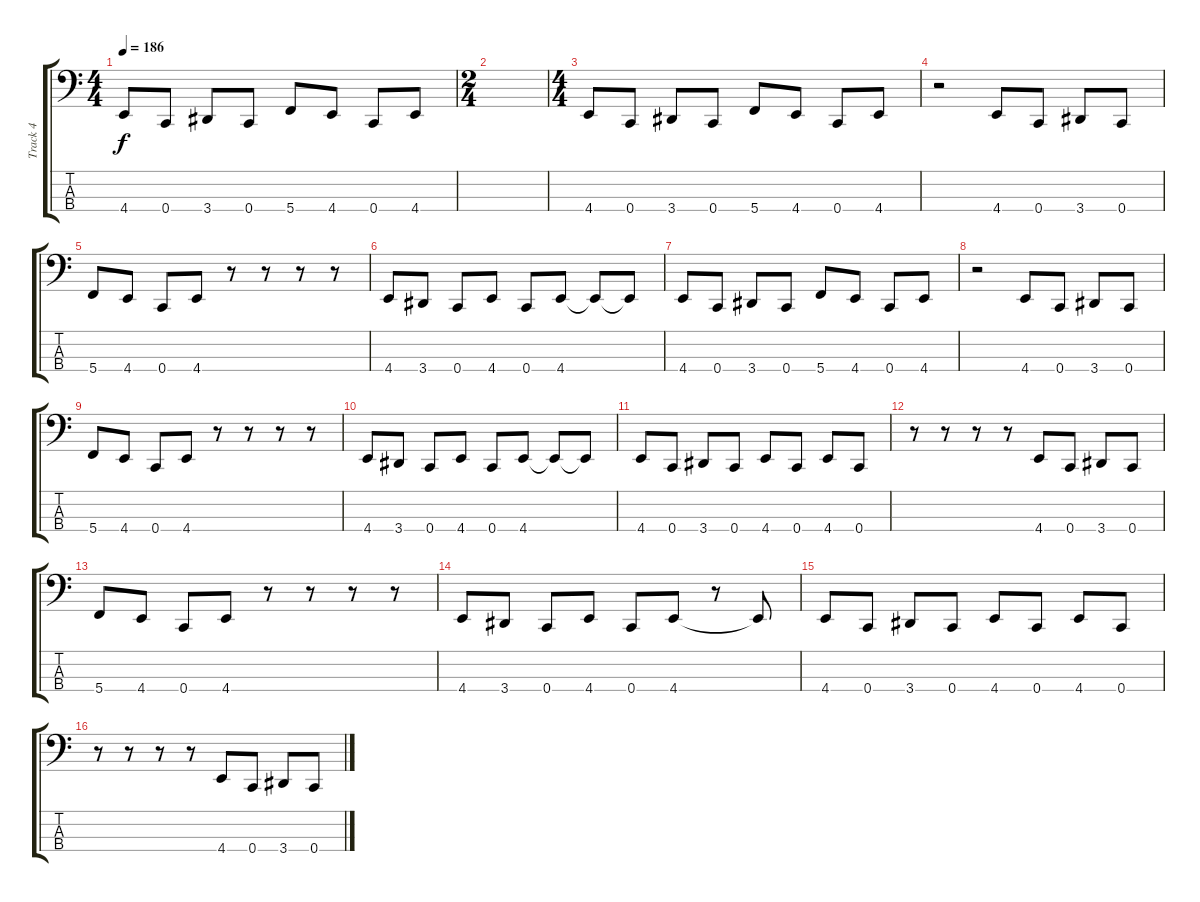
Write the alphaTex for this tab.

\track ("Track 4" "Track 4") {instrument electricbasspick}
\staff {score tabs}
\tuning (Eb2 Bb1 F1 C1) {hide}
\ts (4 4)
\tempo 186
\clef f4
\ks c
4.4.8{dy f} 0.4.8 3.4.8 0.4.8 5.4.8 4.4.8 0.4.8 4.4.8 |
\ts (2 4)
|
\ts (4 4)
4.4.8 0.4.8 3.4.8 0.4.8 5.4.8 4.4.8 0.4.8 4.4.8 |
r.2 4.4.8 0.4.8 3.4.8 0.4.8 |
5.4.8 4.4.8 0.4.8 4.4.8 r.8 r.8 r.8 r.8 |
4.4.8 3.4.8 0.4.8 4.4.8 0.4.8 4.4.8 4.4{t}.8 4.4{t}.8 |
4.4.8 0.4.8 3.4.8 0.4.8 5.4.8 4.4.8 0.4.8 4.4.8 |
r.2 4.4.8 0.4.8 3.4.8 0.4.8 |
5.4.8 4.4.8 0.4.8 4.4.8 r.8 r.8 r.8 r.8 |
4.4.8 3.4.8 0.4.8 4.4.8 0.4.8 4.4.8 4.4{t}.8 4.4{t}.8 |
4.4.8 0.4.8 3.4.8 0.4.8 4.4.8 0.4.8 4.4.8 0.4.8 |
r.8 r.8 r.8 r.8 4.4.8 0.4.8 3.4.8 0.4.8 |
5.4.8 4.4.8 0.4.8 4.4.8 r.8 r.8 r.8 r.8 |
4.4.8 3.4.8 0.4.8 4.4.8 0.4.8 4.4.8 r.8 4.4{t}.8 |
4.4.8 0.4.8 3.4.8 0.4.8 4.4.8 0.4.8 4.4.8 0.4.8 |
r.8 r.8 r.8 r.8 4.4.8 0.4.8 3.4.8 0.4.8
